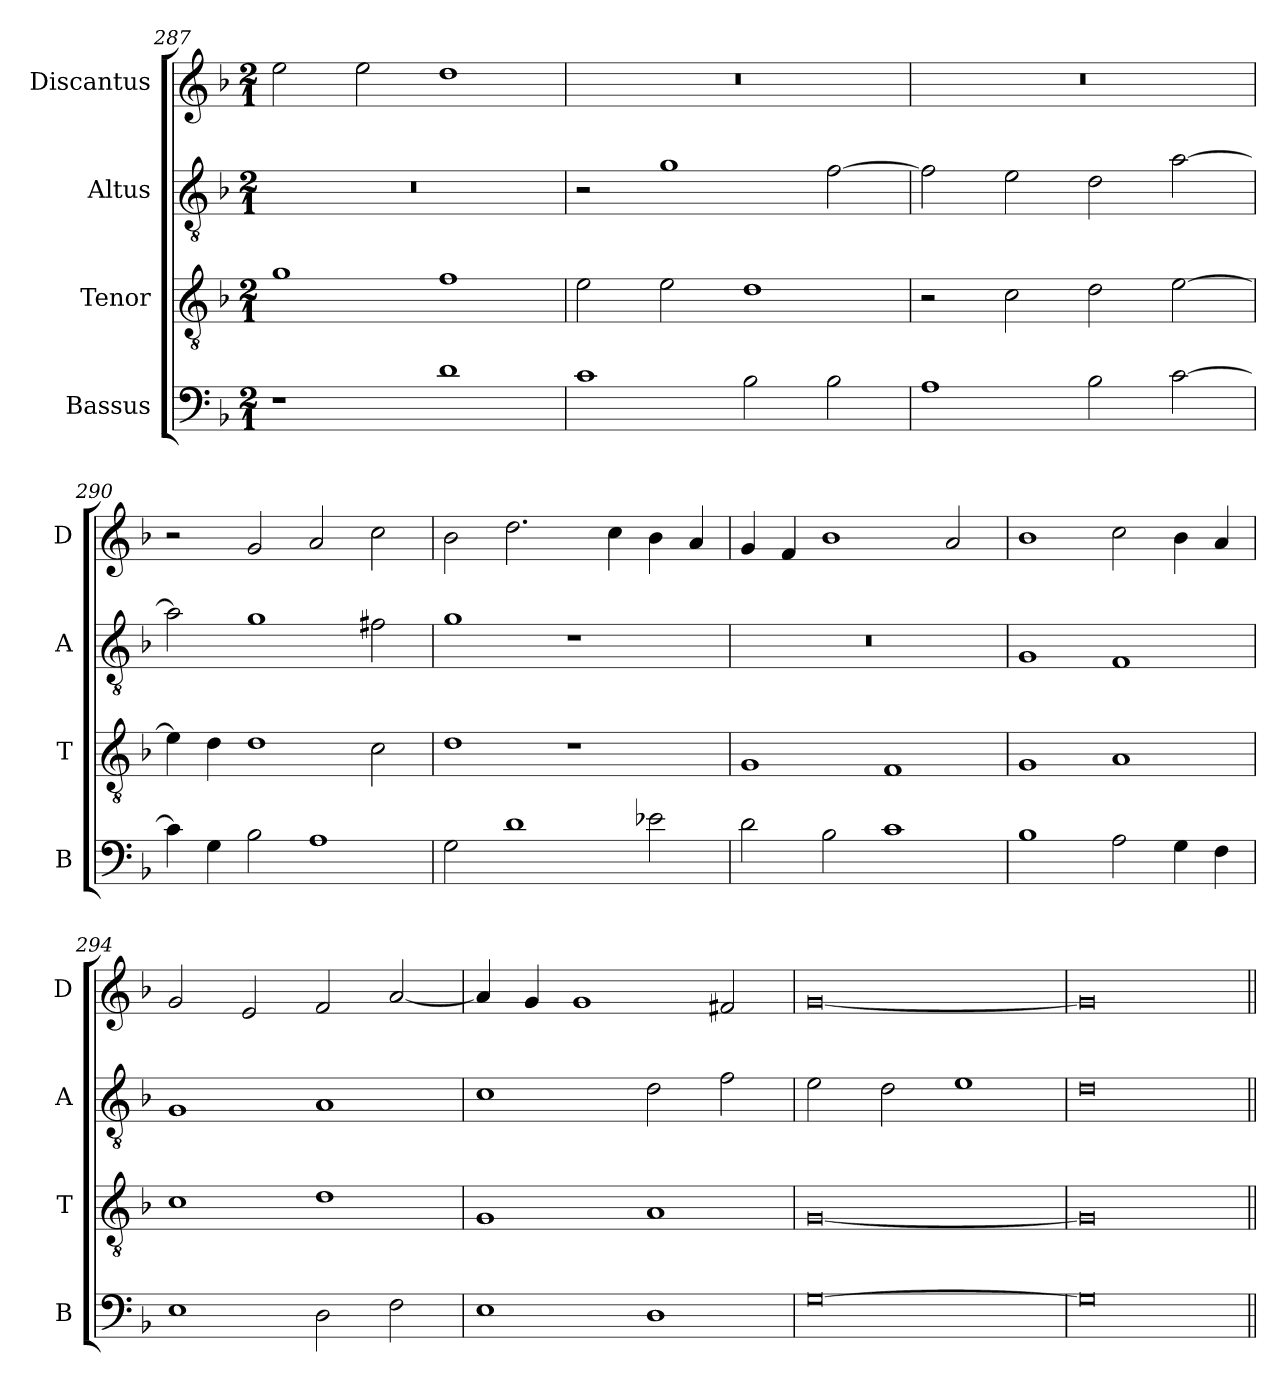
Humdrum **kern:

**kern	**kern	**kern	**kern
*part4	*part3	*part2	*part1
*staff4	*staff3	*staff2	*staff1
*I"Bassus	*I"Tenor	*I"Altus	*I"Discantus
*I'B	*I'T	*I'A	*I'D
*clefF4	*clefGv2	*clefGv2	*clefG2
*k[b-]	*k[b-]	*k[b-]	*k[b-]
*M2/1	*M2/1	*M2/1	*M2/1
=287	=287	=287	=287
1r	1g	0r	2ee\
.	.	.	2ee\
1d	1f	.	1dd
=288	=288	=288	=288
1c	2e\	2r	0r
.	2e\	1g	.
2B-\	1d	.	.
2B-\	.	[2f\	.
=289	=289	=289	=289
1A	2r	2f\]	0r
.	2c\	2e\	.
2B-\	2d\	2d\	.
[2c\	[2e\	[2a\	.
=290	=290	=290	=290
4c\]	4e\]	2a\]	2r
4G\	4d\	.	.
2B-\	1d	1g	2g/
1A	.	.	2a/
.	2c\	2f#X\	2cc\
=291	=291	=291	=291
2G\	1d	1g	2b-\
1d	.	.	2.dd\
.	1r	1r	.
.	.	.	4cc\
2e-X\	.	.	4b-\
.	.	.	4a/
=292	=292	=292	=292
2d\	1G	0r	4g/
.	.	.	4f/
2B-\	.	.	1b-
1c	1F	.	.
.	.	.	2a/
=293	=293	=293	=293
1B-	1G	1G	1b-
2A\	1A	1F	2cc\
4G\	.	.	4b-\
4F\	.	.	4a/
=294	=294	=294	=294
1E	1c	1G	2g/
.	.	.	2e/
2D\	1d	1A	2f/
2F\	.	.	[2a/
=295	=295	=295	=295
1E	1G	1c	4a/]
.	.	.	4g/
.	.	.	1g
1D	1A	2d\	.
.	.	2f\	2f#X/
=296	=296	=296	=296
[0G	[0G	2e\	[0g
.	.	2d\	.
.	.	1e	.
=297	=297	=297	=297
0G]	0G]	0d	0g]
=||	=||	=||	=||
*-	*-	*-	*-
